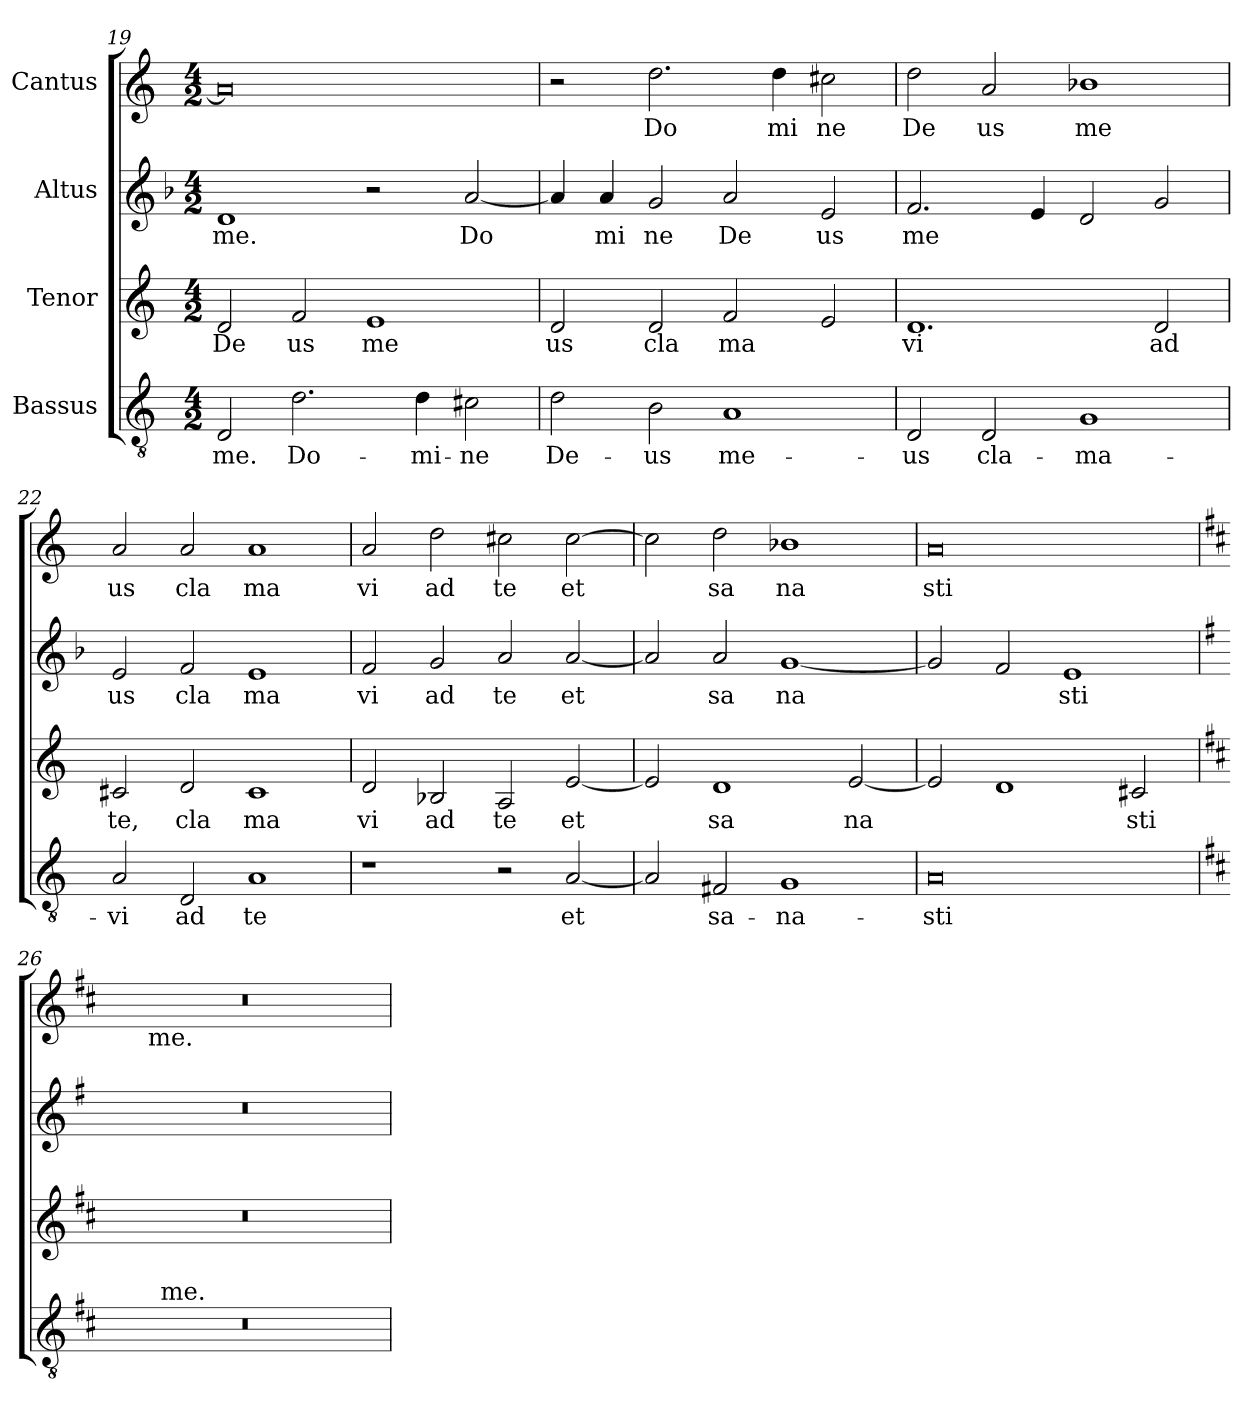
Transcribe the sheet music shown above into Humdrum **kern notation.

**kern	**text	**kern	**text	**kern	**text	**kern	**text
*part4	*part4	*part3	*part3	*part2	*part2	*part1	*part1
*staff4	*staff4	*staff3	*staff3	*staff2	*staff2	*staff1	*staff1
*I"Bassus	*	*I"Tenor	*	*I"Altus	*	*I"Cantus	*
*clefGv2	*	*clefG2	*	*clefG2	*	*clefG2	*
*ITrd-3c-5	*	*ITrd-3c-5	*	*	*	*ITrd-3c-5	*
*k[b-]	*	*k[b-]	*	*k[b-]	*	*k[b-]	*
*F:	*	*F:	*	*F:	*	*F:	*
*M4/2	*	*M4/2	*	*M4/2	*	*M4/2	*
=19	=19	=19	=19	=19	=19	=19	=19
!	!LO:LY:b	!	!LO:LY:b	!	!LO:LY:b	!	!
2G/	me.	2g/	De	1d	me.	0dd]	.
!	!LO:LY:b	!	!LO:LY:b	!	!	!	!
2.g\	Do-	2b-/	us	.	.	.	.
!	!	!	!LO:LY:b	!	!	!	!
.	.	1a	me	2r	.	.	.
!	!LO:LY:b	!	!	!	!	!	!
4g\	-mi-	.	.	.	.	.	.
!	!LO:LY:b	!	!	!	!LO:LY:b	!	!
2f#X\	-ne	.	.	[<2a/	Do	.	.
!!LO:LB:g=z
=20	=20	=20	=20	=20	=20	=20	=20
!	!LO:LY:b	!	!LO:LY:b	!	!	!	!
2g\	De-	2g/	us	4a/]	.	2r	.
!	!	!	!	!	!LO:LY:b	!	!
.	.	.	.	4a/	mi	.	.
!	!LO:LY:b	!	!LO:LY:b	!	!LO:LY:b	!	!LO:LY:b
2e\	-us	2g/	cla	2g/	ne	2.gg\	Do
!	!LO:LY:b	!	!LO:LY:b	!	!LO:LY:b	!	!
1d	me-	2b-/	ma	2a/	De	.	.
!	!	!	!	!	!	!	!LO:LY:b
.	.	.	.	.	.	4gg\	mi
!	!	!	!	!	!LO:LY:b	!	!LO:LY:b
.	.	2a/	.	2e/	us	2ff#X\	ne
=21	=21	=21	=21	=21	=21	=21	=21
!	!LO:LY:b	!	!LO:LY:b	!	!LO:LY:b	!	!LO:LY:b
2G/	-us	1.g	vi	2.f/	me	2gg\	De
!	!LO:LY:b	!	!	!	!	!	!LO:LY:b
2G/	cla-	.	.	.	.	2dd/	us
.	.	.	.	4e/	.	.	.
!	!LO:LY:b	!	!	!	!	!	!LO:LY:b
1c	-ma-	.	.	2d/	.	1ee-X	me
!	!	!	!LO:LY:b	!	!	!	!
.	.	2g/	ad	2g/	.	.	.
=22	=22	=22	=22	=22	=22	=22	=22
!	!LO:LY:b	!	!LO:LY:b	!	!LO:LY:b	!	!LO:LY:b
2d/	-vi	2f#X/	te,	2e/	us	2dd/	us
!	!LO:LY:b	!	!LO:LY:b	!	!LO:LY:b	!	!LO:LY:b
2G/	ad	2g/	cla	2f/	cla	2dd/	cla
!	!LO:LY:b	!	!LO:LY:b	!	!LO:LY:b	!	!LO:LY:b
1d	te	1f#	ma	1e	ma	1dd	ma
=23	=23	=23	=23	=23	=23	=23	=23
!	!	!	!LO:LY:b	!	!LO:LY:b	!	!LO:LY:b
1r	.	2g/	vi	2f/	vi	2dd/	vi
!	!	!	!LO:LY:b	!	!LO:LY:b	!	!LO:LY:b
.	.	2e-X/	ad	2g/	ad	2gg\	ad
!	!	!	!LO:LY:b	!	!LO:LY:b	!	!LO:LY:b
2r	.	2d/	te	2a/	te	2ff#X\	te
!	!LO:LY:b	!	!LO:LY:b	!	!LO:LY:b	!	!LO:LY:b
[<2d/	et	[<2a/	et	[<2a/	et	[>2ff#\	et
=24	=24	=24	=24	=24	=24	=24	=24
2d/]	.	2a/]	.	2a/]	.	2ff#\]	.
!	!LO:LY:b	!	!LO:LY:b	!	!LO:LY:b	!	!LO:LY:b
2Bn/	sa-	1g	sa	2a/	sa	2gg\	sa
!	!LO:LY:b	!	!	!	!LO:LY:b	!	!LO:LY:b
1c	-na-	.	.	[<1g	na	1ee-X	na
!	!	!	!LO:LY:b	!	!	!	!
.	.	[<2a/	na	.	.	.	.
=25	=25	=25	=25	=25	=25	=25	=25
!	!LO:LY:b	!	!	!	!	!	!LO:LY:b
0d	-sti	2a/]	.	2g/]	.	0dd	sti
.	.	1g	.	2f/	.	.	.
!	!	!	!	!	!LO:LY:b	!	!
.	.	.	.	1e	sti	.	.
!	!	!	!LO:LY:b	!	!	!	!
.	.	2f#X/	sti	.	.	.	.
=26	=26	=26	=26	=26	=26	=26	=26
*k[f#]	*	*k[f#]	*	*k[f#]	*	*k[f#]	*
*G:	*	*G:	*	*G:	*	*G:	*
*^	*	*	*	*	*	*^	*
0r	4ryy	.	0r	.	0r	.	0r	8..ryy	.
!	!	!	!	!	!	!	!	!LO:TX:b:t=me.	!
.	.	.	.	.	.	.	.	1ryy	.
!	!LO:TX:a:t=me.	!	!	!	!	!	!	!	!
.	1..ryy	.	.	.	.	.	.	.	.
.	.	.	.	.	.	.	.	2ryy	.
.	.	.	.	.	.	.	.	4ryy	.
.	.	.	.	.	.	.	.	32ryy	.
*v	*v	*	*	*	*	*	*v	*v	*
=	=	=	=	=	=	=	=
*-	*-	*-	*-	*-	*-	*-	*-
